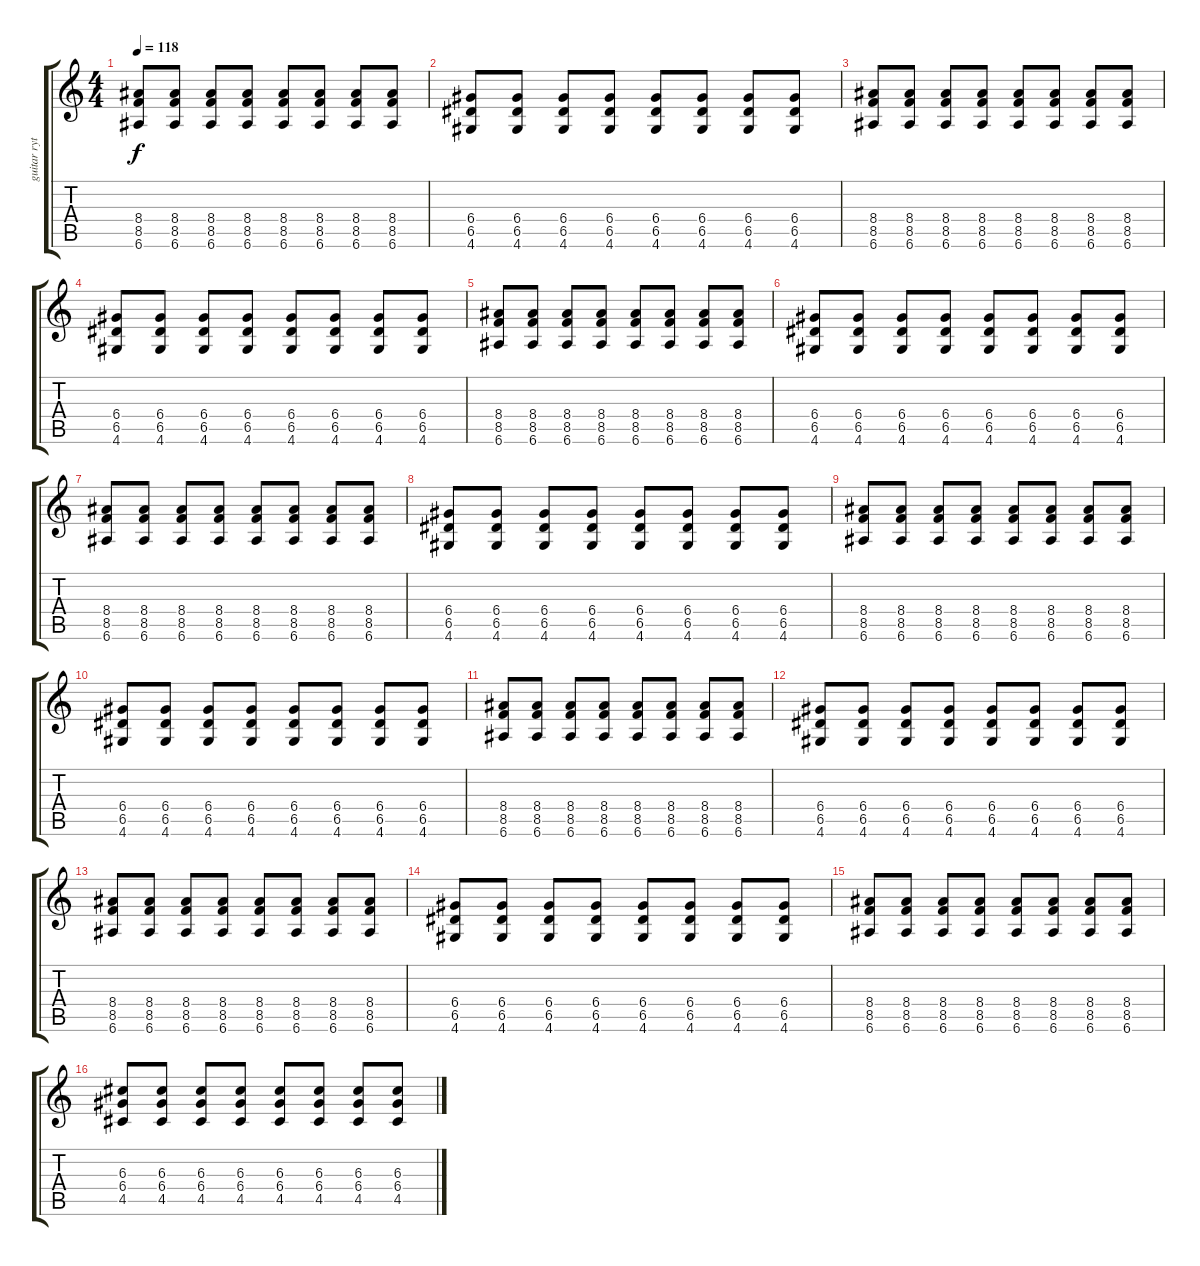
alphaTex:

\track ("guitar rythmik" "guitar ryt") {instrument distortionguitar}
\staff {score tabs}
\tuning (E4 B3 G3 D3 A2 E2) {hide}
\ts (4 4)
\tempo 118
\clef g2
\ks c
(8.4 8.5 6.6).8{dy f} (8.4 8.5 6.6).8 (8.4 8.5 6.6).8 (8.4 8.5 6.6).8 (8.4 8.5 6.6).8 (8.4 8.5 6.6).8 (8.4 8.5 6.6).8 (8.4 8.5 6.6).8 |
(6.4 6.5 4.6).8 (6.4 6.5 4.6).8 (6.4 6.5 4.6).8 (6.4 6.5 4.6).8 (6.4 6.5 4.6).8 (6.4 6.5 4.6).8 (6.4 6.5 4.6).8 (6.4 6.5 4.6).8 |
(8.4 8.5 6.6).8 (8.4 8.5 6.6).8 (8.4 8.5 6.6).8 (8.4 8.5 6.6).8 (8.4 8.5 6.6).8 (8.4 8.5 6.6).8 (8.4 8.5 6.6).8 (8.4 8.5 6.6).8 |
(6.4 6.5 4.6).8 (6.4 6.5 4.6).8 (6.4 6.5 4.6).8 (6.4 6.5 4.6).8 (6.4 6.5 4.6).8 (6.4 6.5 4.6).8 (6.4 6.5 4.6).8 (6.4 6.5 4.6).8 |
(8.4 8.5 6.6).8 (8.4 8.5 6.6).8 (8.4 8.5 6.6).8 (8.4 8.5 6.6).8 (8.4 8.5 6.6).8 (8.4 8.5 6.6).8 (8.4 8.5 6.6).8 (8.4 8.5 6.6).8 |
(6.4 6.5 4.6).8 (6.4 6.5 4.6).8 (6.4 6.5 4.6).8 (6.4 6.5 4.6).8 (6.4 6.5 4.6).8 (6.4 6.5 4.6).8 (6.4 6.5 4.6).8 (6.4 6.5 4.6).8 |
(8.4 8.5 6.6).8 (8.4 8.5 6.6).8 (8.4 8.5 6.6).8 (8.4 8.5 6.6).8 (8.4 8.5 6.6).8 (8.4 8.5 6.6).8 (8.4 8.5 6.6).8 (8.4 8.5 6.6).8 |
(6.4 6.5 4.6).8 (6.4 6.5 4.6).8 (6.4 6.5 4.6).8 (6.4 6.5 4.6).8 (6.4 6.5 4.6).8 (6.4 6.5 4.6).8 (6.4 6.5 4.6).8 (6.4 6.5 4.6).8 |
(8.4 8.5 6.6).8 (8.4 8.5 6.6).8 (8.4 8.5 6.6).8 (8.4 8.5 6.6).8 (8.4 8.5 6.6).8 (8.4 8.5 6.6).8 (8.4 8.5 6.6).8 (8.4 8.5 6.6).8 |
(6.4 6.5 4.6).8 (6.4 6.5 4.6).8 (6.4 6.5 4.6).8 (6.4 6.5 4.6).8 (6.4 6.5 4.6).8 (6.4 6.5 4.6).8 (6.4 6.5 4.6).8 (6.4 6.5 4.6).8 |
(8.4 8.5 6.6).8 (8.4 8.5 6.6).8 (8.4 8.5 6.6).8 (8.4 8.5 6.6).8 (8.4 8.5 6.6).8 (8.4 8.5 6.6).8 (8.4 8.5 6.6).8 (8.4 8.5 6.6).8 |
(6.4 6.5 4.6).8 (6.4 6.5 4.6).8 (6.4 6.5 4.6).8 (6.4 6.5 4.6).8 (6.4 6.5 4.6).8 (6.4 6.5 4.6).8 (6.4 6.5 4.6).8 (6.4 6.5 4.6).8 |
(8.4 8.5 6.6).8 (8.4 8.5 6.6).8 (8.4 8.5 6.6).8 (8.4 8.5 6.6).8 (8.4 8.5 6.6).8 (8.4 8.5 6.6).8 (8.4 8.5 6.6).8 (8.4 8.5 6.6).8 |
(6.4 6.5 4.6).8 (6.4 6.5 4.6).8 (6.4 6.5 4.6).8 (6.4 6.5 4.6).8 (6.4 6.5 4.6).8 (6.4 6.5 4.6).8 (6.4 6.5 4.6).8 (6.4 6.5 4.6).8 |
(8.4 8.5 6.6).8 (8.4 8.5 6.6).8 (8.4 8.5 6.6).8 (8.4 8.5 6.6).8 (8.4 8.5 6.6).8 (8.4 8.5 6.6).8 (8.4 8.5 6.6).8 (8.4 8.5 6.6).8 |
(6.3 6.4 4.5).8 (6.3 6.4 4.5).8 (6.3 6.4 4.5).8 (6.3 6.4 4.5).8 (6.3 6.4 4.5).8 (6.3 6.4 4.5).8 (6.3 6.4 4.5).8 (6.3 6.4 4.5).8
